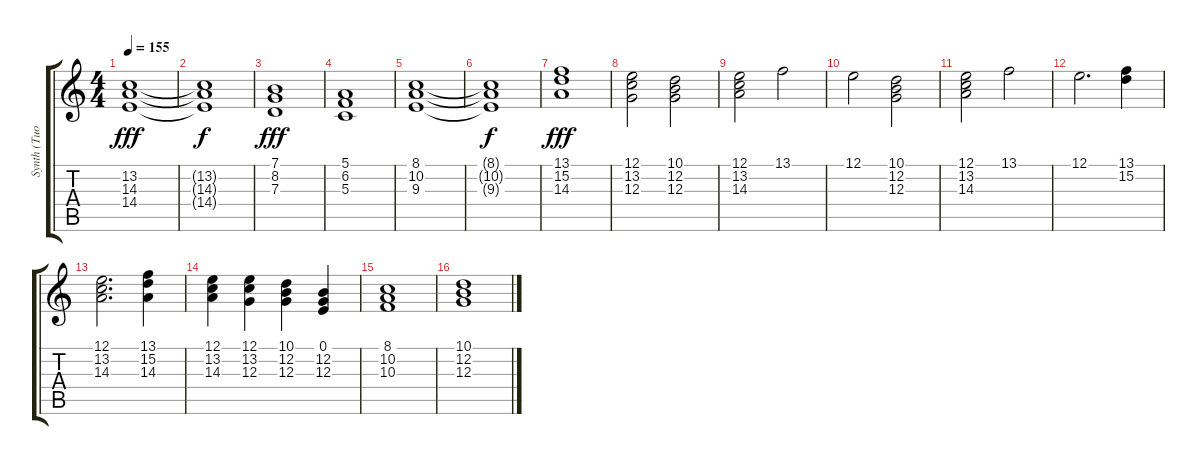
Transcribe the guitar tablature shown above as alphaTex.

\track ("Synth (Tuomas)" "Synth (Tuo") {instrument pad2warm}
\staff {score tabs}
\tuning (E4 B3 G3 D3 A2 E2) {hide}
\ts (4 4)
\tempo 155
\clef g2
\ks c
(13.2 14.3 14.4).1{dy fff} |
(13.2{t} 14.3{t} 14.4{t}).1{dy f} |
(7.1 8.2 7.3).1{dy fff} |
(5.1 6.2 5.3).1 |
(8.1 10.2 9.3).1 |
(8.1{t} 10.2{t} 9.3{t}).1{dy f} |
(13.1 15.2 14.3).1{dy fff} |
(12.1 13.2 12.3).2 (10.1 12.2 12.3).2 |
(12.1 13.2 14.3).2 13.1.2 |
12.1.2 (10.1 12.2 12.3).2 |
(12.1 13.2 14.3).2 13.1.2 |
12.1.2{d} (13.1 15.2).4 |
(12.1 13.2 14.3).2{d} (13.1 15.2 14.3).4 |
(12.1 13.2 14.3).4 (12.1 13.2 12.3).4 (10.1 12.2 12.3).4 (0.1 12.2 12.3).4 |
(8.1 10.2 10.3).1 |
(10.1 12.2 12.3).1
